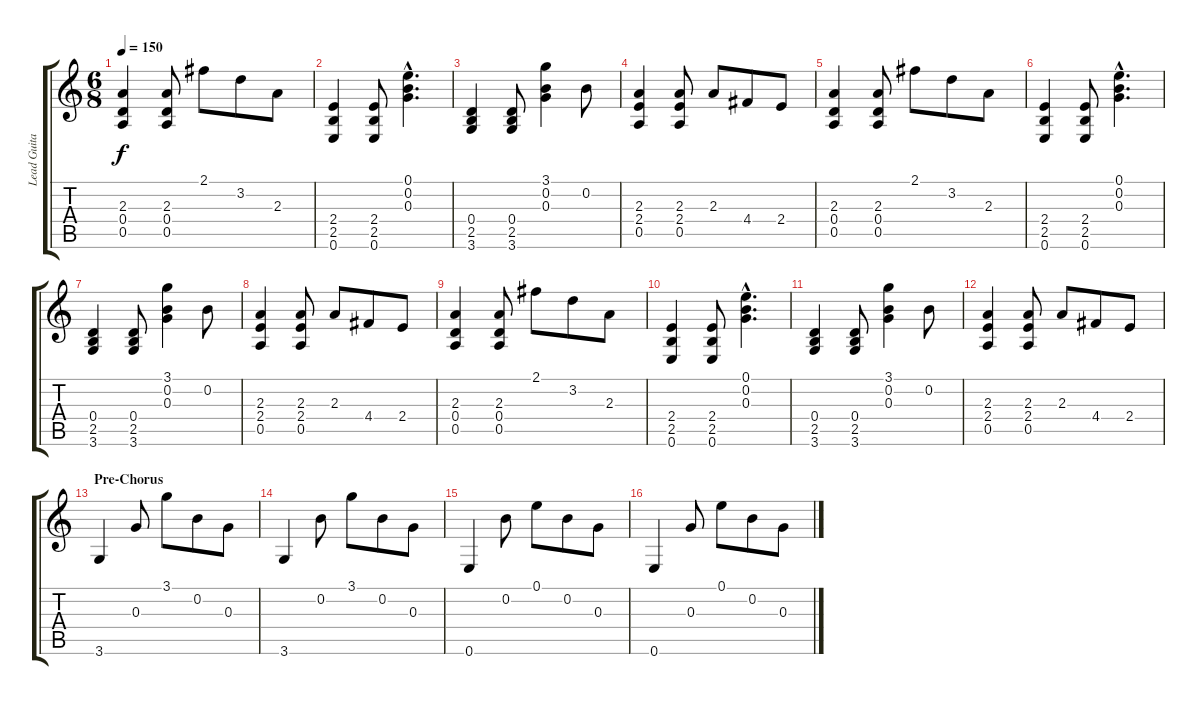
\track ("Lead Guitar" "Lead Guita") {instrument electricguitarclean}
\staff {score tabs}
\tuning (E4 B3 G3 D3 A2 E2) {hide}
\ts (6 8)
\tempo 150
\clef g2
\ks c
(2.3 0.4 0.5).4{dy f} (2.3 0.4 0.5).8 2.1.8 3.2.8 2.3.8 |
(2.4 2.5 0.6).4 (2.4 2.5 0.6).8 (0.1{hac} 0.2{hac} 0.3{hac}).4{d} |
(0.4 2.5 3.6).4 (0.4 2.5 3.6).8 (3.1 0.2 0.3).4 0.2.8 |
(2.3 2.4 0.5).4 (2.3 2.4 0.5).8 2.3.8 4.4.8 2.4.8 |
(2.3 0.4 0.5).4 (2.3 0.4 0.5).8 2.1.8 3.2.8 2.3.8 |
(2.4 2.5 0.6).4 (2.4 2.5 0.6).8 (0.1{hac} 0.2{hac} 0.3{hac}).4{d} |
(0.4 2.5 3.6).4 (0.4 2.5 3.6).8 (3.1 0.2 0.3).4 0.2.8 |
(2.3 2.4 0.5).4 (2.3 2.4 0.5).8 2.3.8 4.4.8 2.4.8 |
(2.3 0.4 0.5).4 (2.3 0.4 0.5).8 2.1.8 3.2.8 2.3.8 |
(2.4 2.5 0.6).4 (2.4 2.5 0.6).8 (0.1{hac} 0.2{hac} 0.3{hac}).4{d} |
(0.4 2.5 3.6).4 (0.4 2.5 3.6).8 (3.1 0.2 0.3).4 0.2.8 |
(2.3 2.4 0.5).4 (2.3 2.4 0.5).8 2.3.8 4.4.8 2.4.8 |
\section ("" "Pre-Chorus")
3.6.4 0.3.8 3.1.8 0.2.8 0.3.8 |
3.6.4 0.2.8 3.1.8 0.2.8 0.3.8 |
0.6.4 0.2.8 0.1.8 0.2.8 0.3.8 |
0.6.4 0.3.8 0.1.8 0.2.8 0.3.8
